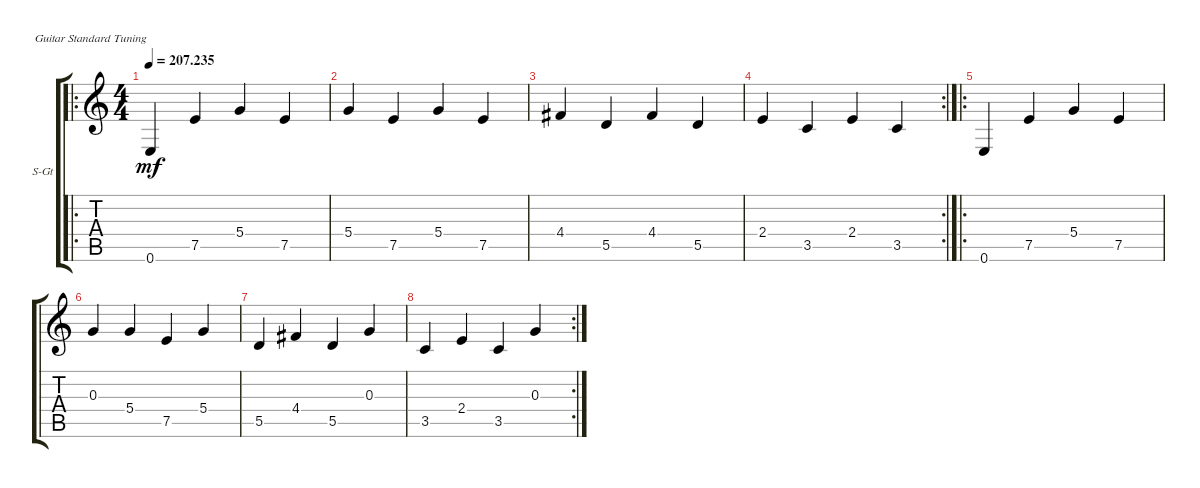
\defaultSystemsLayout 4
\bracketExtendMode groupsimilarinstruments
\firstSystemTrackNameOrientation horizontal
\otherSystemsTrackNameOrientation horizontal
\track ("Serge " "S-Gt") {instrument acousticguitarsteel}
\staff {score tabs}
\tuning (E4 B3 G3 D3 A2 E2)
\ro
\ts (4 4)
\tempo
207.235
\accidentals auto
\clef g2
\ottava regular
\simile none
\ks c
0.6.4{dy mf instrument acousticguitarsteel} 7.5.4 5.4.4 7.5.4 |
5.4.4 7.5.4 5.4.4 7.5.4 |
4.4.4 5.5.4 4.4.4 5.5.4 |
\rc 2
2.4.4 3.5.4 2.4.4 3.5.4 |
\ro
0.6.4 7.5.4 5.4.4 7.5.4 |
0.3.4 5.4.4 7.5.4 5.4.4 |
5.5.4 4.4.4 5.5.4 0.3.4 |
\rc 2
3.5.4 2.4.4 3.5.4 0.3.4
